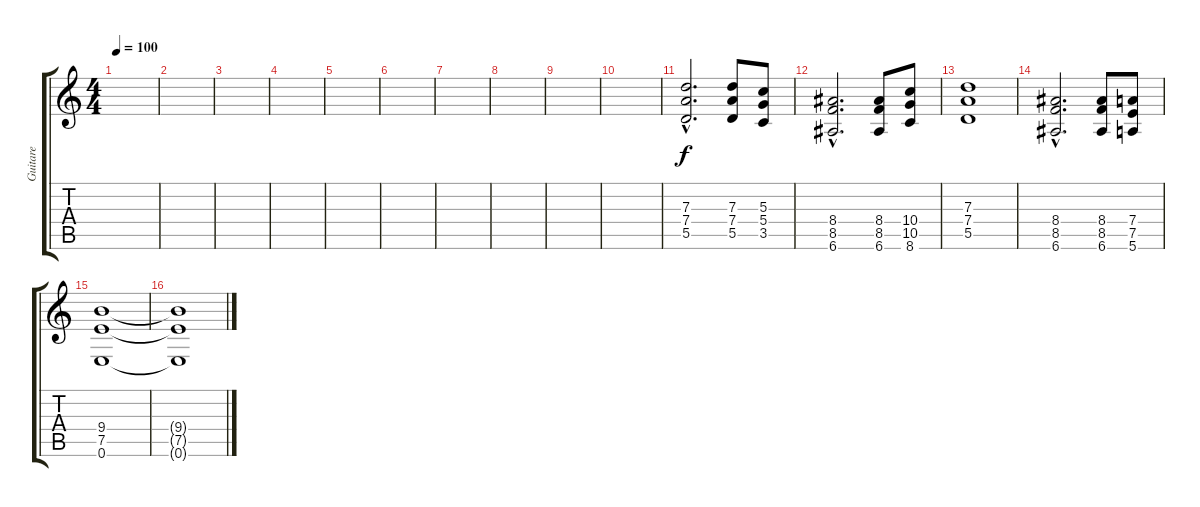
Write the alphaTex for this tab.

\track ("Guitare " "Guitare ") {instrument overdrivenguitar}
\staff {score tabs}
\tuning (E4 B3 G3 D3 A2 E2) {hide}
\ts (4 4)
\tempo 100
\clef g2
\ks c
|
|
|
|
|
|
|
|
|
|
(7.3{hac} 7.4{hac} 5.5{hac}).2{d volume 12} (7.3 7.4 5.5).8 (5.3 5.4 3.5).8 |
(8.4{hac} 8.5{hac} 6.6{hac}).2{d} (8.4 8.5 6.6).8 (10.4 10.5 8.6).8 |
(7.3 7.4 5.5).1 |
(8.4{hac} 8.5{hac} 6.6{hac}).2{d} (8.4 8.5 6.6).8 (7.4 7.5 5.6).8 |
(9.4 7.5 0.6).1{volume 0} |
(9.4{t} 7.5{t} 0.6{t}).1
